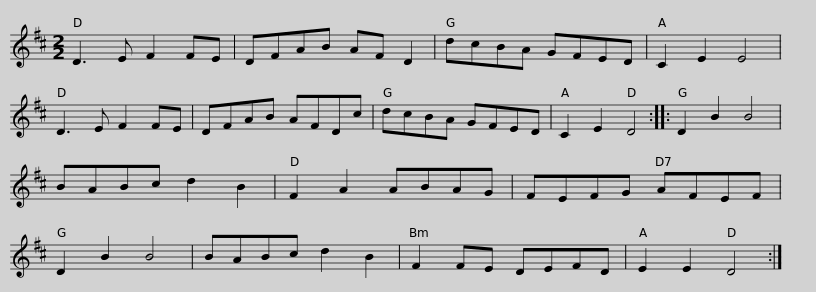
X:1
L:1/8
M:2/2
I:linebreak $
K:D
V:1 treble
V:1
 D3 E F2 FE | DFAB AF D2 | dcBA GFED | C2 E2 E4 | D3 E F2 FE | %5
 DFAB AFDc |$ dcBA GFED | C2 E2 D4 :: D2 B2 B4 | BABc d2 B2 | %10
 F2 A2 ABAG | FEFG AFEF | D2 B2 B4 |$ BABc d2 B2 | F2 FE DEFD | %15
 E2 E2 D4 :| %16
